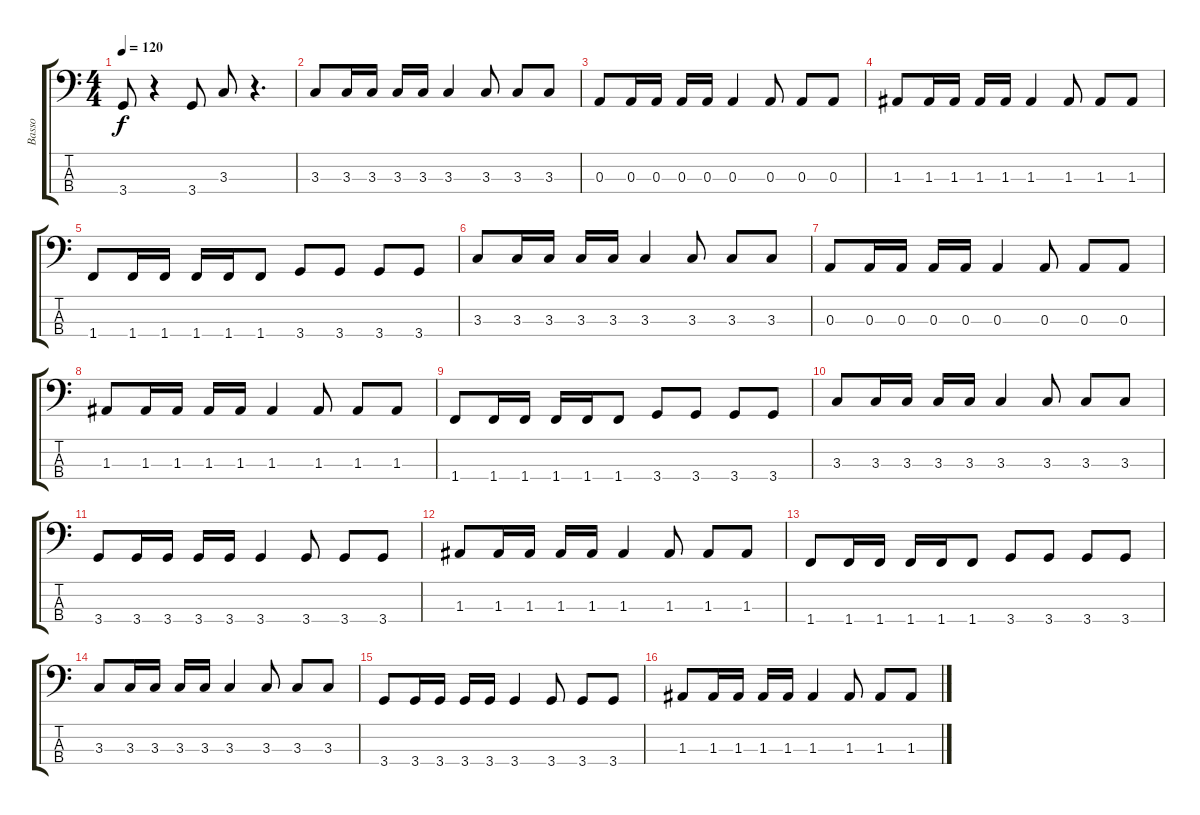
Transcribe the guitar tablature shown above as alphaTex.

\track ("Basso" "Basso") {instrument electricbasspick}
\staff {score tabs}
\tuning (G2 D2 A1 E1) {hide}
\ts (4 4)
\tempo 120
\clef f4
\ks c
3.4.8{dy f} r.4 3.4.8 3.3.8 r.4{d} |
3.3.8{volume 9} 3.3.16 3.3.16 3.3.16 3.3.16 3.3.4 3.3.8 3.3.8 3.3.8 |
0.3.8 0.3.16 0.3.16 0.3.16 0.3.16 0.3.4 0.3.8 0.3.8 0.3.8 |
1.3.8 1.3.16 1.3.16 1.3.16 1.3.16 1.3.4 1.3.8 1.3.8 1.3.8 |
1.4.8 1.4.16 1.4.16 1.4.16 1.4.16 1.4.8 3.4.8 3.4.8 3.4.8 3.4.8 |
3.3.8 3.3.16 3.3.16 3.3.16 3.3.16 3.3.4 3.3.8 3.3.8 3.3.8 |
0.3.8 0.3.16 0.3.16 0.3.16 0.3.16 0.3.4 0.3.8 0.3.8 0.3.8 |
1.3.8 1.3.16 1.3.16 1.3.16 1.3.16 1.3.4 1.3.8 1.3.8 1.3.8 |
1.4.8{volume 12} 1.4.16 1.4.16 1.4.16 1.4.16 1.4.8 3.4.8 3.4.8 3.4.8 3.4.8 |
3.3.8 3.3.16 3.3.16 3.3.16 3.3.16 3.3.4 3.3.8 3.3.8 3.3.8 |
3.4.8 3.4.16 3.4.16 3.4.16 3.4.16 3.4.4 3.4.8 3.4.8 3.4.8 |
1.3.8 1.3.16 1.3.16 1.3.16 1.3.16 1.3.4 1.3.8 1.3.8 1.3.8 |
1.4.8 1.4.16 1.4.16 1.4.16 1.4.16 1.4.8 3.4.8 3.4.8 3.4.8 3.4.8 |
3.3.8 3.3.16 3.3.16 3.3.16 3.3.16 3.3.4 3.3.8 3.3.8 3.3.8 |
3.4.8 3.4.16 3.4.16 3.4.16 3.4.16 3.4.4 3.4.8 3.4.8 3.4.8 |
1.3.8 1.3.16 1.3.16 1.3.16 1.3.16 1.3.4 1.3.8 1.3.8 1.3.8
